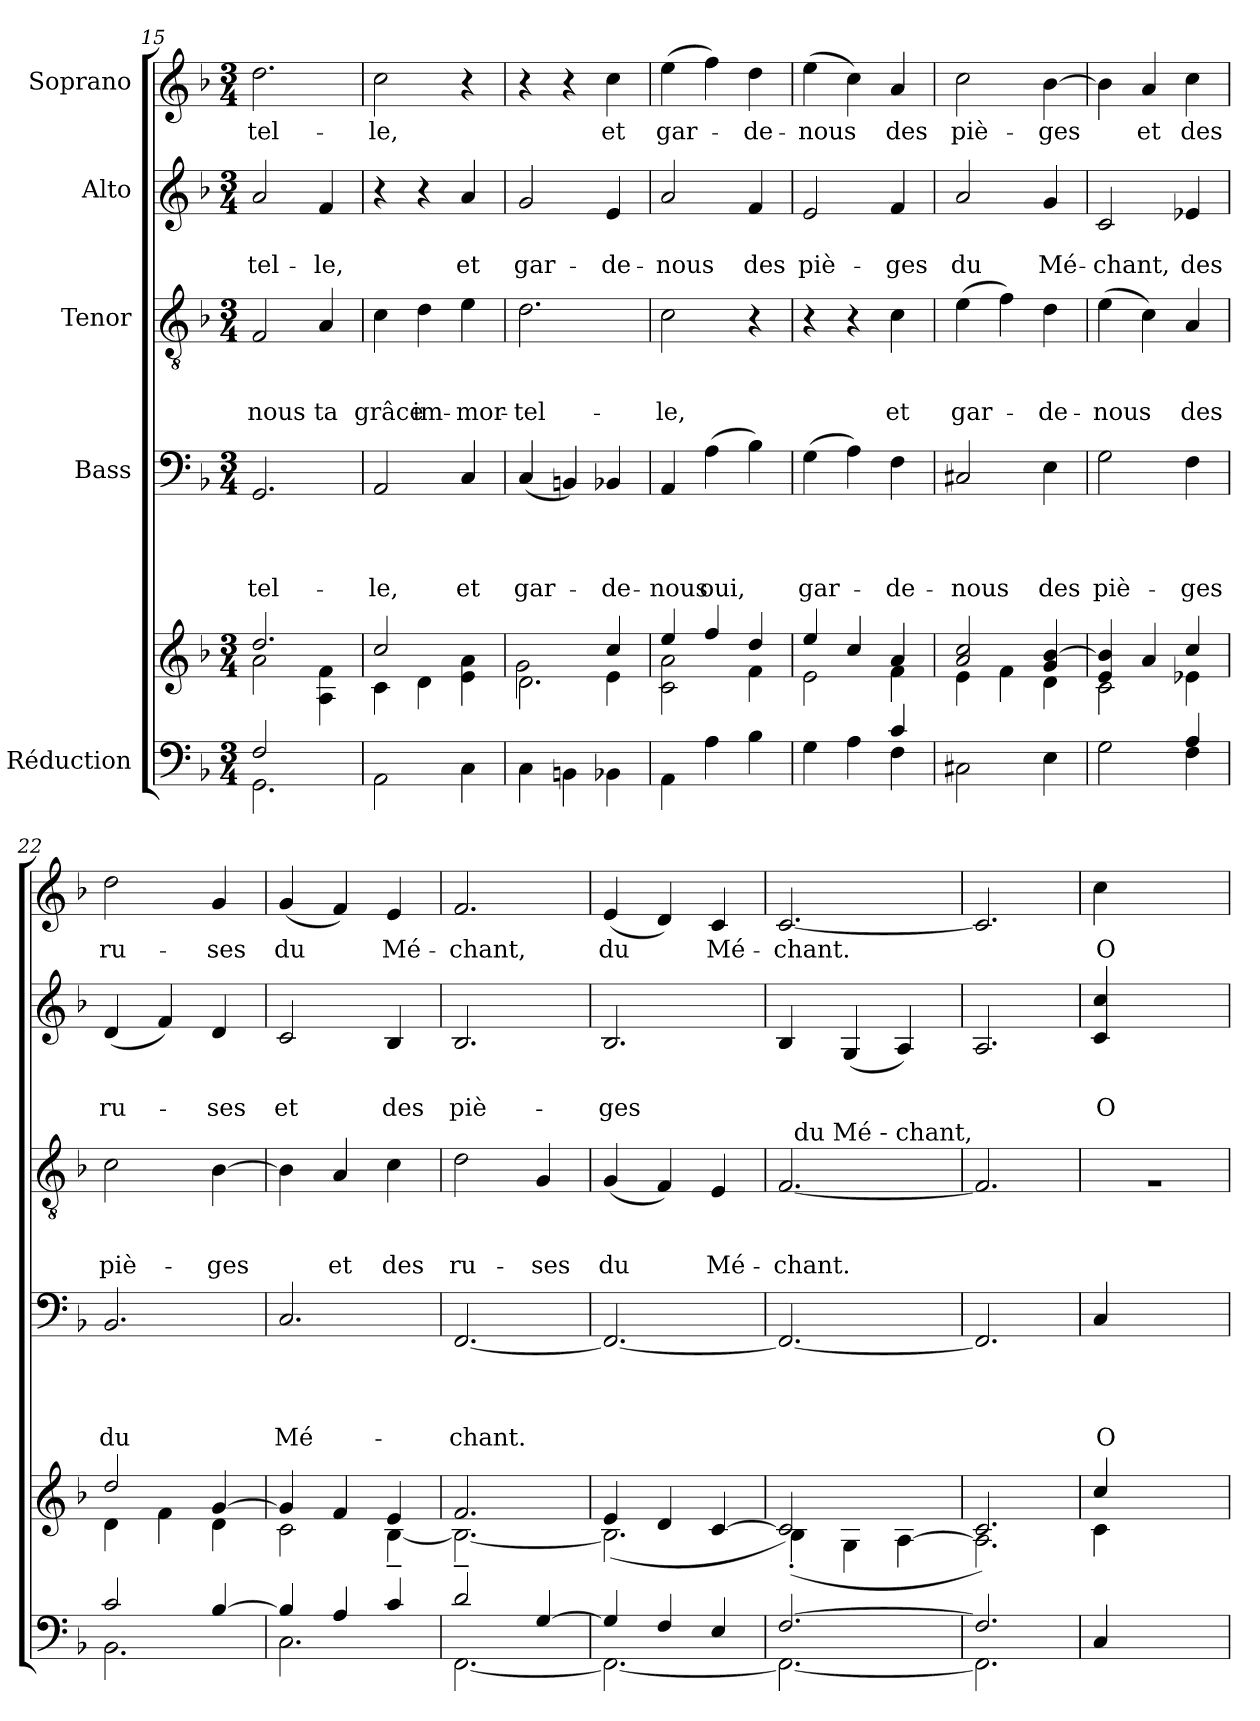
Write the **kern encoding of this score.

**kern	**kern	**kern	**text	**text	**text	**text	**kern	**text	**text	**text	**kern	**text	**text	**kern	**text
*part5	*part5	*part4	*part4	*part4	*part4	*part4	*part3	*part3	*part3	*part3	*part2	*part2	*part2	*part1	*part1
*staff6	*staff5	*staff4	*staff4	*staff4	*staff4	*staff4	*staff3	*staff3	*staff3	*staff3	*staff2	*staff2	*staff2	*staff1	*staff1
*I"Réduction	*	*I"Bass	*	*	*	*	*I"Tenor	*	*	*	*I"Alto	*	*	*I"Soprano	*
*clefF4	*clefG2	*clefF4	*	*	*	*	*clefGv2	*	*	*	*clefG2	*	*	*clefG2	*
*k[b-]	*k[b-]	*k[b-]	*	*	*	*	*k[b-]	*	*	*	*k[b-]	*	*	*k[b-]	*
*F:	*F:	*F:	*	*	*	*	*F:	*	*	*	*F:	*	*	*F:	*
*M3/4	*M3/4	*M3/4	*	*	*	*	*M3/4	*	*	*	*M3/4	*	*	*M3/4	*
=15	=15	=15	=15	=15	=15	=15	=15	=15	=15	=15	=15	=15	=15	=15	=15
*^	*^	*	*	*	*	*	*	*	*	*	*	*	*	*	*
!	!	!	!	!	!	!	!	!LO:LY:b	!	!	!	!LO:LY:b	!	!	!LO:LY:b	!	!LO:LY:b
2F/	2.GG\	2.dd/	2a\	2.GG/	.	.	.	-tel-	2F/	.	.	-nous	2a/	.	-tel-	2.dd\	-tel-
!	!	!	!	!	!	!	!	!	!	!	!	!LO:LY:b	!	!	!LO:LY:b	!	!
4ryy	.	.	4A\ 4f\	.	.	.	.	.	4A/	.	.	ta	4f/	.	-le,	.	.
*v	*v	*	*	*	*	*	*	*	*	*	*	*	*	*	*	*	*
=16	=16	=16	=16	=16	=16	=16	=16	=16	=16	=16	=16	=16	=16	=16	=16	=16
!	!	!	!	!	!	!	!LO:LY:b	!	!	!	!LO:LY:b	!	!	!	!	!LO:LY:b
2AA\	2cc/	4c\	2AA/	.	.	.	-le,	4c\	.	.	grâce	4r	.	.	2cc\	-le,
!	!	!	!	!	!	!	!	!	!	!	!LO:LY:b	!	!	!	!	!
.	.	4d\	.	.	.	.	.	4d\	.	.	im-	4r	.	.	.	.
!	!	!	!	!	!	!	!LO:LY:b	!	!	!	!LO:LY:b	!	!	!LO:LY:b	!	!
4C\	4ryy	4e\ 4a\	4C/	.	.	.	et	4e\	.	.	-mor-	4a/	.	et	4r	.
=17	=17	=17	=17	=17	=17	=17	=17	=17	=17	=17	=17	=17	=17	=17	=17	=17
*	*	*^	*	*	*	*	*	*	*	*	*	*	*	*	*	*
!	!	!	!	!	!	!	!	!LO:LY:b	!	!	!	!LO:LY:b	!	!	!LO:LY:b	!	!
4C\	2.d\	2g\	2ryy	(<4C/	.	.	.	gar-	2.d\	.	.	-tel-	2g/	.	gar-	4r	.
4BBn\	.	.	.	4BBn/)	.	.	.	.	.	.	.	.	.	.	.	4r	.
!	!	!	!	!	!	!	!	!LO:LY:b	!	!	!	!	!	!	!LO:LY:b	!	!LO:LY:b
4BB-X\	.	4e\	4cc/	4BB-X/	.	.	.	-de-	.	.	.	.	4e/	.	-de-	4cc\	et
!!LO:PB:g=z
=18	=18	=18	=18	=18	=18	=18	=18	=18	=18	=18	=18	=18	=18	=18	=18	=18	=18
!	!	!	!	!	!	!	!	!LO:LY:b	!	!	!	!LO:LY:b	!	!	!LO:LY:b	!	!LO:LY:b
*	*	*v	*v	*	*	*	*	*	*	*	*	*	*	*	*	*	*
4AA\	4ee/	2c\ 2a\	4AA/	.	.	.	-nous	2c\	.	.	-le,	2a/	.	-nous	(>4ee\	gar-
!	!	!	!	!	!	!	!LO:LY:b	!	!	!	!	!	!	!	!	!
4A\	4ff/	.	(>4A\	.	.	.	oui,	.	.	.	.	.	.	.	4ff\)	.
!	!	!	!	!	!	!	!	!	!	!	!	!	!	!LO:LY:b	!	!LO:LY:b
4B-\	4dd/	4f\	4B-\)	.	.	.	.	4r	.	.	.	4f/	.	des	4dd\	-de-
=19	=19	=19	=19	=19	=19	=19	=19	=19	=19	=19	=19	=19	=19	=19	=19	=19
*^	*	*	*	*	*	*	*	*	*	*	*	*	*	*	*	*
!	!	!	!	!	!	!	!	!LO:LY:b	!	!	!	!	!	!	!LO:LY:b	!	!LO:LY:b
2ryy	4G\	4ee/	2e\	(>4G\	.	.	.	gar-	4r	.	.	.	2e/	.	piè-	(>4ee\	-nous
.	4A\	4cc/	.	4A\)	.	.	.	.	4r	.	.	.	.	.	.	4cc\)	.
!	!	!	!	!	!	!	!	!LO:LY:b	!	!	!	!LO:LY:b	!	!	!LO:LY:b	!	!LO:LY:b
4c/	4F\	4a/	4f\	4F\	.	.	.	-de-	4c\	.	.	et	4f/	.	-ges	4a/	des
=20	=20	=20	=20	=20	=20	=20	=20	=20	=20	=20	=20	=20	=20	=20	=20	=20	=20
!	!	!	!	!	!	!	!	!LO:LY:b	!	!	!	!LO:LY:b	!	!	!LO:LY:b	!	!LO:LY:b
*v	*v	*	*	*	*	*	*	*	*	*	*	*	*	*	*	*	*
2C#X\	2a/ 2cc/	4e\	2C#X/	.	.	.	-nous	(>4e\	.	.	gar-	2a/	.	du	2cc\	piè-
.	.	4f\	.	.	.	.	.	4f\)	.	.	.	.	.	.	.	.
!	!	!	!	!	!	!	!LO:LY:b	!	!	!	!LO:LY:b	!	!	!LO:LY:b	!	!LO:LY:b
4E\	4g/ [>4b-/	4d\	4E\	.	.	.	des	4d\	.	.	-de-	4g/	.	Mé-	[>4b-\	-ges
=21	=21	=21	=21	=21	=21	=21	=21	=21	=21	=21	=21	=21	=21	=21	=21	=21
*^	*	*	*	*	*	*	*	*	*	*	*	*	*	*	*	*
!	!	!	!	!	!	!	!	!LO:LY:b	!	!	!	!LO:LY:b	!	!	!LO:LY:b	!	!
2ryy	2G\	4e/ 4b-/]	2c\	2G\	.	.	.	piè-	(>4e\	.	.	-nous	2c/	.	-chant,	4b-\]	.
!	!	!	!	!	!	!	!	!	!	!	!	!	!	!	!	!	!LO:LY:b
.	.	4a/	.	.	.	.	.	.	4c\)	.	.	.	.	.	.	4a/	et
!	!	!	!	!	!	!	!	!LO:LY:b	!	!	!	!LO:LY:b	!	!	!LO:LY:b	!	!LO:LY:b
4A/	4F\	4cc/	4e-X\	4F\	.	.	.	-ges	4A/	.	.	des	4e-X/	.	des	4cc\	des
=22	=22	=22	=22	=22	=22	=22	=22	=22	=22	=22	=22	=22	=22	=22	=22	=22	=22
!	!	!	!	!	!	!	!	!LO:LY:b	!	!	!	!LO:LY:b	!	!	!LO:LY:b	!	!LO:LY:b
2c/	2.BB-\	2dd/	4d\	2.BB-/	.	.	.	du	2c\	.	.	piè-	(<4d/	.	ru-	2dd\	ru-
.	.	.	4f\	.	.	.	.	.	.	.	.	.	4f/)	.	.	.	.
!	!	!	!	!	!	!	!	!	!	!	!	!LO:LY:b	!	!	!LO:LY:b	!	!LO:LY:b
[>4B-/	.	[>4g/	4d\	.	.	.	.	.	[>4B-\	.	.	-ges	4d/	.	-ses	4g/	-ses
=23	=23	=23	=23	=23	=23	=23	=23	=23	=23	=23	=23	=23	=23	=23	=23	=23	=23
!	!	!	!	!	!	!	!	!LO:LY:b	!	!	!	!	!	!	!LO:LY:b	!	!LO:LY:b
4B-/]	2.C\	4g/]	2c\	2.C/	.	.	.	Mé-	4B-\]	.	.	.	2c/	.	et	(<4g/	du
!	!	!	!	!	!	!	!	!	!	!	!	!LO:LY:b	!	!	!	!	!
4A/	.	4f/	.	.	.	.	.	.	4A/	.	.	et	.	.	.	4f/)	.
!	!	!	!	!	!	!	!	!	!	!	!	!LO:LY:b	!	!	!LO:LY:b	!	!LO:LY:b
4c/	.	4e/	[<4B-~<\	.	.	.	.	.	4c\	.	.	des	4B-/	.	des	4e/	Mé-
=24	=24	=24	=24	=24	=24	=24	=24	=24	=24	=24	=24	=24	=24	=24	=24	=24	=24
!	!	!	!	!	!	!	!	!LO:LY:b	!	!	!	!LO:LY:b	!	!	!LO:LY:b	!	!LO:LY:b
2d/	[<2.FF\	2.f/	2.B-~<\_	[<2.FF/	.	.	.	-chant.	2d\	.	.	ru-	2.B-/	.	piè-	2.f/	-chant,
!	!	!	!	!	!	!	!	!	!	!	!	!LO:LY:b	!	!	!	!	!
[>4G/	.	.	.	.	.	.	.	.	4G/	.	.	-ses	.	.	.	.	.
=25	=25	=25	=25	=25	=25	=25	=25	=25	=25	=25	=25	=25	=25	=25	=25	=25	=25
!	!	!	!	!	!	!	!	!	!	!	!	!LO:LY:b	!	!	!LO:LY:b	!	!LO:LY:b
4G/]	2.FF\_	4e/	(<2.B-\]	2.FF/_	.	.	.	.	(<4G/	.	.	du	2.B-/	.	-ges	(<4e/	du
4F/	.	4d/	.	.	.	.	.	.	4F/)	.	.	.	.	.	.	4d/)	.
!	!	!	!	!	!	!	!	!	!	!	!	!LO:LY:b	!	!	!	!	!LO:LY:b
4E/	.	[>4c/	.	.	.	.	.	.	4E/	.	.	Mé-	.	.	.	4c/	Mé-
=26	=26	=26	=26	=26	=26	=26	=26	=26	=26	=26	=26	=26	=26	=26	=26	=26	=26
!	!	!	!	!	!	!	!	!	!	!	!	!LO:LY:b	!	!	!	!	!LO:LY:b
*	*	*	*	*	*	*	*	*	*^	*	*	*	*	*	*	*	*
[>2.F/	2.FF\_	2c/])	(>4B-'<\	2.FF/_	.	.	.	.	[<2.F/	32ryy	.	.	-chant.	4B-/	.	.	[<2.c/	-chant.
!	!	!	!	!	!	!	!	!	!	!LO:TX:a:t=du Mé - chant,	!	!	!	!	!	!	!	!
.	.	.	.	.	.	.	.	.	.	2ryy	.	.	.	.	.	.	.	.
.	.	.	4G\	.	.	.	.	.	.	.	.	.	.	(<4G/	.	.	.	.
.	.	4ryy	[<4A\	.	.	.	.	.	.	.	.	.	.	4A/)	.	.	.	.
.	.	.	.	.	.	.	.	.	.	8..ryy	.	.	.	.	.	.	.	.
*	*	*	*	*	*	*	*	*	*v	*v	*	*	*	*	*	*	*	*
=27	=27	=27	=27	=27	=27	=27	=27	=27	=27	=27	=27	=27	=27	=27	=27	=27	=27
2.F/]	2.FF\]	2.c/)	2.A\]	2.FF/]	.	.	.	.	2.F/]	.	.	.	2.A/	.	.	2.c/]	.
!!LO:LB:g=z
=28	=28	=28	=28	=28	=28	=28	=28	=28	=28	=28	=28	=28	=28	=28	=28	=28	=28
!	!	!	!	!	!	!	!	!LO:LY:b	!LO:N:vis=1	!	!	!	!	!	!LO:LY:b	!	!LO:LY:b
*v	*v	*	*	*	*	*	*	*	*	*	*	*	*	*	*	*	*
4C/	4cc/	4c\	4C/	.	.	.	O	2.rA	.	.	.	4c/ 4cc/	.	O	4cc\	O
2ryy	2ryy	2ryy	2ryy	.	.	.	.	.	.	.	.	2ryy	.	.	2ryy	.
*	*v	*v	*	*	*	*	*	*	*	*	*	*	*	*	*	*
=	=	=	=	=	=	=	=	=	=	=	=	=	=	=	=
*-	*-	*-	*-	*-	*-	*-	*-	*-	*-	*-	*-	*-	*-	*-	*-
